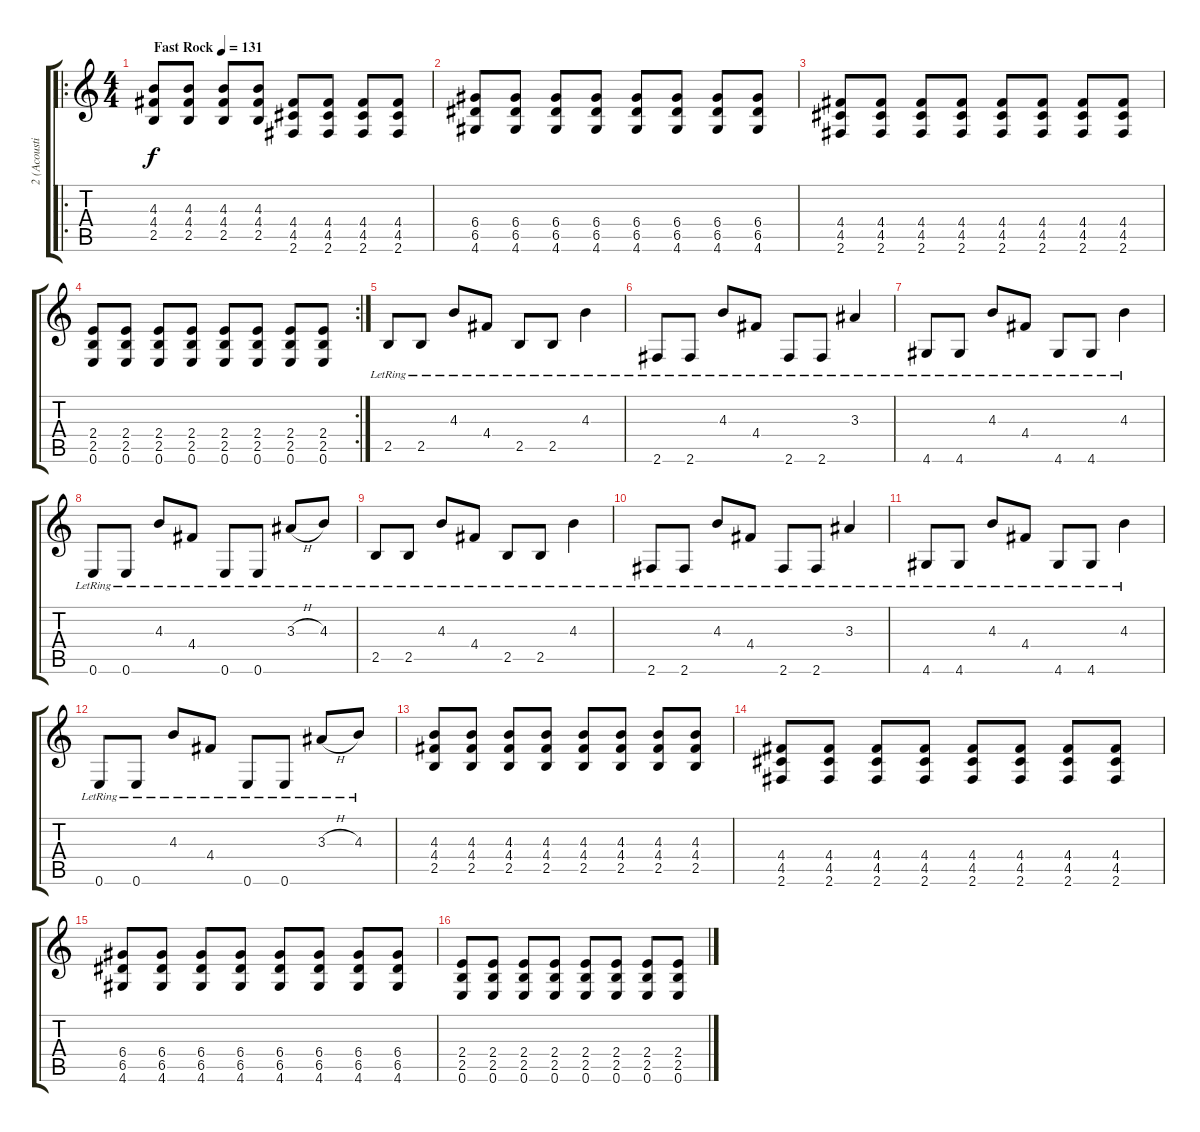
\track ("2 (Acoustic)" "2 (Acousti") {instrument acousticguitarnylon}
\staff {score tabs}
\tuning (E4 B3 G3 D3 A2 E2) {hide}
\ro
\ts (4 4)
\tempo (131 "Fast Rock")
\clef g2
\ks c
(4.3 4.4 2.5).8{dy f instrument acousticguitarnylon} (4.3 4.4 2.5).8 (4.3 4.4 2.5).8 (4.3 4.4 2.5).8 (4.4 4.5 2.6).8 (4.4 4.5 2.6).8 (4.4 4.5 2.6).8 (4.4 4.5 2.6).8 |
(6.4 6.5 4.6).8 (6.4 6.5 4.6).8 (6.4 6.5 4.6).8 (6.4 6.5 4.6).8 (6.4 6.5 4.6).8 (6.4 6.5 4.6).8 (6.4 6.5 4.6).8 (6.4 6.5 4.6).8 |
(4.4 4.5 2.6).8 (4.4 4.5 2.6).8 (4.4 4.5 2.6).8 (4.4 4.5 2.6).8 (4.4 4.5 2.6).8 (4.4 4.5 2.6).8 (4.4 4.5 2.6).8 (4.4 4.5 2.6).8 |
\rc 2
(2.4 2.5 0.6).8 (2.4 2.5 0.6).8 (2.4 2.5 0.6).8 (2.4 2.5 0.6).8 (2.4 2.5 0.6).8 (2.4 2.5 0.6).8 (2.4 2.5 0.6).8 (2.4 2.5 0.6).8 |
2.5{lr}.8{volume 10} 2.5{lr}.8 4.3{lr}.8 4.4{lr}.8 2.5{lr}.8 2.5{lr}.8 4.3{lr}.4 |
2.6{lr}.8 2.6{lr}.8 4.3{lr}.8 4.4{lr}.8 2.6{lr}.8 2.6{lr}.8 3.3{lr}.4 |
4.6{lr}.8 4.6{lr}.8 4.3{lr}.8 4.4{lr}.8 4.6{lr}.8 4.6{lr}.8 4.3{lr}.4 |
0.6{lr}.8 0.6{lr}.8 4.3{lr}.8 4.4{lr}.8 0.6{lr}.8 0.6{lr}.8 3.3{h lr}.8 4.3{lr}.8 |
2.5{lr}.8 2.5{lr}.8 4.3{lr}.8 4.4{lr}.8 2.5{lr}.8 2.5{lr}.8 4.3{lr}.4 |
2.6{lr}.8 2.6{lr}.8 4.3{lr}.8 4.4{lr}.8 2.6{lr}.8 2.6{lr}.8 3.3{lr}.4 |
4.6{lr}.8 4.6{lr}.8 4.3{lr}.8 4.4{lr}.8 4.6{lr}.8 4.6{lr}.8 4.3{lr}.4 |
0.6{lr}.8 0.6{lr}.8 4.3{lr}.8 4.4{lr}.8 0.6{lr}.8 0.6{lr}.8 3.3{h lr}.8 4.3{lr}.8 |
(4.3 4.4 2.5).8{volume 5} (4.3 4.4 2.5).8 (4.3 4.4 2.5).8 (4.3 4.4 2.5).8 (4.3 4.4 2.5).8 (4.3 4.4 2.5).8 (4.3 4.4 2.5).8 (4.3 4.4 2.5).8 |
(4.4 4.5 2.6).8 (4.4 4.5 2.6).8 (4.4 4.5 2.6).8 (4.4 4.5 2.6).8 (4.4 4.5 2.6).8 (4.4 4.5 2.6).8 (4.4 4.5 2.6).8 (4.4 4.5 2.6).8 |
(6.4 6.5 4.6).8 (6.4 6.5 4.6).8 (6.4 6.5 4.6).8 (6.4 6.5 4.6).8 (6.4 6.5 4.6).8 (6.4 6.5 4.6).8 (6.4 6.5 4.6).8 (6.4 6.5 4.6).8 |
(2.4 2.5 0.6).8 (2.4 2.5 0.6).8 (2.4 2.5 0.6).8 (2.4 2.5 0.6).8 (2.4 2.5 0.6).8 (2.4 2.5 0.6).8 (2.4 2.5 0.6).8 (2.4 2.5 0.6).8
